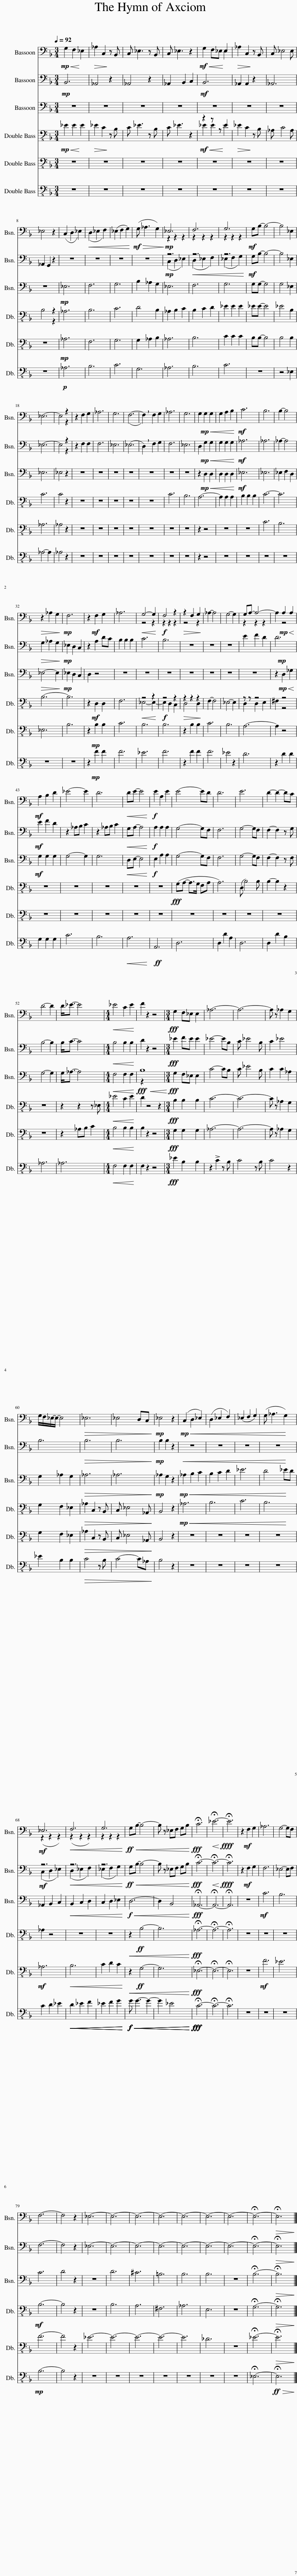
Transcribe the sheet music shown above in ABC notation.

X:1
%%score ( 1 2 ) ( 3 4 ) 5 ( 6 7 ) 8 9
L:1/8
Q:1/4=92
M:3/4
I:linebreak $
K:F
V:1 bass
V:2 bass
V:3 bass
V:4 bass
V:5 bass
V:6 bass-8
V:7 bass-8
V:8 bass-8
V:9 bass-8
V:1
!mp!!<(! G,2 F,2 _E,2!<)! |!mf!!>(! _A,2 C,2!>)! z!mp! B,, | C, _E,3 z B,, | C, _E,3 z2 |!mf!!<(! G,2 F,_E, E,2!<)! | %5
!>(! _A,2 C,2!>)! z!mf! B,, | C, _E,4 E, |$ _E,4 z2 |!mf! (C,2 D,2 _E,2) |!<(! (D,2 _E,2 F,2) | %10
 (_E,2 F,2 G,2)!<)! |!mf!!>(! (G, _A,3 G,2)!>)! |!mp! _E,6 | F,6 | G,6 | %15
!mf! G,B,- B,4- | B,4 _E,2 |$ _E,6- | E,4 z2 | z2 F,2 G,2 | %20
 _A,6 | G,6 | (F,6- | !breath!F,2) F,2 G,2 | _A,6 | %25
 G,6 | G,2!mp! G,2!<(! G,2 | G,2 A,2 B,2!<)! |!mf! C6 | B,6 | %30
 B,2- B,4 |$!>(! z2 _A,2 G,2!>)! |!mp! F,6 | z2!mf! F,2 G,2 | _A,6 | %35
!<(! G,4- G,2!<)! |!f! F,4 z2 |!>(! z2 F,2 G,2!>)! | _A,2- A,4 | G,4- G,2 | %40
 G,A,- A,4- | A,2!mp!!<(! A,2 A,2!<)! |$!mf! A,2 B,2 D2 | _E4- E2 | D6 | %45
!<(! DE- E4!<)! |!f! E2 A,2 E2 | E4- ED | D6 | E6 | %50
 D2- D2- DC |$ D4- D2 | D<_E- E4 |[M:4/4]!<(! _E4 C2 E2!<)! | F2 z2 z4 | %55
[M:3/4]!fff! G,2 F,_E, E,2 | _A,6- | A,6- | A, z _A,2 G,2 |$ G,/F,/_E,/-E,/- E,4 | %60
!>(! _E,6 | _E,4 D,C,!>)! |!mp! _E,4 z2 |!mp!!<(! (C,2 D,2 _E,2) | (D,2 _E,2 F,2) | %65
 (_E,2 F,2 G,2) | (G, _A,3 G,2)!<)! |$!mf! _E,6 |!<(! F,6 | G,6!<)! | %70
!ff!!<(! G,B,- B,4- | B, z _E,F, G,B,!<)! |!fff! !fermata!C6 |!<(! !fermata!_E6-!<)! |!ffff! !fermata!E6 | %75
 z2!mf! F,2 G,2 | _A,6 | G,4- G,F, |$ F,6- | F,4 z2 | %80
 _E,6- | E,6- | E,6- | E,6- | E,6- | %85
 E,6- | E,6- | !fermata!E,6- |!>(! !fermata!E,6!>)! |] %89
V:2
 x6 | x6 | x6 | x6 | x4 _E,2 | %5
 x6 | x6 |$ x6 | x6 | x6 | %10
 x6 | x6 | z2 z2 z2 | z2 z2 z2 | z2 z2 z2 | %15
 x6 | x6 |$ x6 | x4 z2 | x6 | %20
 x6 | x6 | x6 | x6 | x6 | %25
 x6 | x6 | x6 | x6 | x6 | %30
 x6 |$ x6 | x6 | x6 | x6 | %35
 z4 z2 | z2 z2 z2 | z4 z2 | x6 | x6 | %40
 z2 z2 z2 | x2 z4 |$ x6 | x6 | x6 | %45
 x6 | x6 | x6 | x6 | x6 | %50
 x6 |$ x6 | x6 |[M:4/4] x8 | x8 | %55
[M:3/4] x6 | x6 | x6 | x6 |$ x6 | %60
 x6 | x6 | x6 | x6 | x6 | %65
 x6 | x6 |$ (z2 z2 z2) | (z2 z2 z2) | z2 z2 z2 | %70
 x6 | x6 | x6 | x6 | x6 | %75
 x6 | x6 | x6 |$ x6 | x6 | %80
 x6 | x6 | x6 | x6 | x6 | %85
 x6 | x6 | x6 | x6 |] %89
V:3
!mp! B,,6 | _A,,4 z2 | _A,,4 z2 | _A,,2 B,,2 C,2 |!mf! B,,6 | %5
 _A,,2 A,,2 z2 | _A,,6 |$ _A,,2 G,,2 z2 | z6 | z6 | %10
 z6 | z6 |!mp! z6 |!<(! z6 | z6!<)! | %15
!mf! G,B,- B,4- | B,4 _E,2 |$ _E,6- | E,4 z2 | z2 F,2 F,2 | %20
 F,6 | _E,6 | (_E,6 | !breath!D,2) F,2 G,2 | F,6 | %25
 _E,6 | D,2!mp! G,2!<(! G,2 | G,2 G,2 G,2!<)! |!mf! _A,6 | _A,6 | %30
 _A,2- A,4 |$!>(! G,2 _A,2 G,2!>)! |!mp! _E,2 D,2 C,2 | z2 A,2 DC | B,2 B,2 B,2 | %35
 C6 | B,6 | z6 | z6 | z6 | %40
 E2 F2 D2 | D6!mp! |$!mf! E2 F2 D2 | z2 _A,B, C2 | z2 _A,B, C2 | %45
!<(! G,A,- A,4!<)! |!f! A,2 A,2 A,2 | G,4- G,F, | F,6 | G,4- G,F, | %50
 F,2- F,2 z G, |$ B,4- B,2 | B,<C- C4 |[M:4/4]!<(! B,4 B,2 B,2!<)! | D2 z2 z4 | %55
[M:3/4]!fff! _E2 FE E2 | _E4- EB, | C _E4 B, | C2 _E4 |$ B,6 | %60
!>(! B,6 | B,6!>)! |!mp! B,2 B,2 z2 |!<(! z6 | z6 | %65
 z6 | z6!<)! |$!mf! z6 |!<(! z6 | z6!<)! | %70
!ff!!<(! G,B,- B,4- | B, z _E,F, G,B,!<)! |!fff! !fermata!C6- |!<(! !fermata!C6-!<)! |!ffff! !fermata!C6 | %75
 z2!mf! F,2 G,2 | F,6 | _E,4- E,F, |$ F,6- | F,4 z2 | %80
 _E,6- | E,6- | E,6- | E,6- | E,6- | %85
 E,6- | E,6- | !fermata!E,6- |!>(! !fermata!E,6!>)! |] %89
V:4
 x6 | x6 | x6 | x6 | x6 | %5
 x6 | x6 |$ x6 | x6 | x6 | %10
 x6 | x6 | (C,2 D,2 _E,2) | (D,2 _E,2 F,2) | (_E,2 F,2 G,2) | %15
 x6 | x6 |$ x6 | x4 z2 | x6 | %20
 x6 | x6 | x6 | x6 | x6 | %25
 x6 | x6 | x6 | x6 | x6 | %30
 x6 |$ x6 | x6 | x6 | x6 | %35
 x6 | x6 | x6 | x6 | x6 | %40
 x6 | x6 |$ x6 | x6 | x6 | %45
 x6 | x6 | x6 | x6 | x6 | %50
 x6 |$ x6 | x6 |[M:4/4] x8 | x8 | %55
[M:3/4] x6 | x6 | x6 | x6 |$ x6 | %60
 x6 | x6 | x6 | x6 | x6 | %65
 x6 | x6 |$ (C,2 D,2 _E,2) | (D,2 _E,2 F,2) | (_E,2 F,2 G,2) | %70
 x6 | x6 | x6 | x6 | x6 | %75
 x6 | x6 | x6 |$ x6 | x6 | %80
 x6 | x6 | x6 | x6 | x6 | %85
 x6 | x6 | x6 | x6 |] %89
V:5
 z6 | z6 | z6 | z6 | z6 | %5
 z6 | z6 |$ z6 |!mp! _E,6 | F,6 | %10
 G,6 | B,2 _A,2 G,2 | _E,6 | F,6 | G,6 | %15
 G,G,- G,4 | G,4 _E,2 |$ _E,6 | _E,4 z2 | z6 | %20
 z6 | z6 | z6 | z6 | z6 | %25
 z6 | z2!mp! D,2!<(! D,2 | D,2 D,2 D,2!<)! |!mf! _E,6 | _E,6 | %30
 _E,2 F,2 D,2 |$!>(! _E,4- E,2!>)! |!mp! _E,2 D,2 C,2 | D,2 z4 | z6 | %35
 z6 | z6 | z6 | z6 | z6 | %40
 z6 | z2!mp!!<(! D,2 _G,2!<)! |$!mf! G,2 G,2 G,2 | G,4- G,2 | G,6 | %45
!<(! D,E,- E,4!<)! |!f! E,2 A,2 A,2 | G,4- G,F, | F,6 | G,4- G,F, | %50
 F,2- F,2 z F, |$ G,4- G,2 | G,<_A,- A,4 |[M:4/4]!<(! F,4 F,2 F,2!<)! |!fff!!<(! B,8!<)! | %55
[M:3/4]!fff! G,2 F,_E, E,2 | C4- CB, | C _E4 B, | C2 C2 _A,2 |$ G,2 _A,2 G,2 | %60
!>(! _A,6 | _A,6!>)! |!mp! _A,2 G,2 z2 |!mp!!<(! _A,2 B,2 C2 | B,2 C2 D2 | %65
 _E6 | D4 _ED!<)! |$ _A,,2 B,,2 C,2 |!<(! B,,2 C,2 D,2 | C,2 D,2 _E,2!<)! | %70
!f!!<(! D,6- | D,2 B,,4!<)! |!fff! !fermata!_A,,6- | !fermata!A,,6- | !fermata!A,,6 | %75
 z6 |!mf! C6 | B,6 |$ C6 | D4 z2 | %80
 z6 | D6 | ^C6 | =B,6 | B,6 | %85
 B,6 | z6 | !fermata!B,6- |!>(! !fermata!B,6!>)! |] %89
V:6
!mp!!<(! _E2 E2 E2!<)! |!mf!!>(! _E2 C2!>)! z!mp! B, | C _E3 z B, | C _E3 z2 |!mf!!<(! z2 z z _E2!<)! | %5
!>(! _E2 C2!>)! z!mf! B, | _A, C4 A, |$ B,4 z2 |!mf! _A,6 | B,6 | %10
 C6 | D4 B,2 | _A,2 B,2 C2 | B,2 C2 D2 | _E2 E2 E2 | %15
 _EE- E4 | _E4 B,2 |$ C6 | C4 z2 | z6 | %20
 z6 | z6 | z6 | z6 | C6 | %25
 B,6 | A,6- | A,2 A,2 A,2 | B,2 B,2 B,2 | C6- | %30
 C6 |$ B,6- | B,6 | z2!mf! D,2 D,2 | F,6 | %35
!<(! z4 z2!<)! |!f! z4 z2 |!>(! z2 z2 z2!>)! | F,2- F,4 | _E,4- E,2 | %40
 z z z4 | ^F,2 z4 |$ z6 | z6 | z6 | %45
 z6 | z6 |!fff! (G,A,- A,>G, F,A, | A,6) | (D, B,4) B, | %50
 B,2- B,2 z2 |$ z6 | z2 z2 z _E, |[M:4/4]!<(! _E4 C2 E2!<)! | D2 z4 z2 | %55
[M:3/4]!fff! B,2 B,2 B,2 | C6- | C6- | C z _A,2 G,2 |$ G,2 F,2 _E,2 | %60
!>(! _A,2 C,2 z B,, | C, _E,4 _A,,!>)! | B,,4 z2 |!mp!!<(! _A,6 | B,6 | %65
 C6 | B,6!<)! |$ _A,2 z4 | z6 | z6 | %70
!<(! z2!ff! B,4- | B,6!<)! |!fff! !fermata!_A,6- | !fermata!A,6- | !fermata!A,6 | %75
 z6 | z6 | z6 |$!mf! B,6- | B,4 z2 | %80
 z6 | B,6 | A,6 | ^F,6 | _A,6 | %85
 E,6 | z6 | !fermata!G,6- |!>(! !fermata!G,6!>)! |] %89
V:7
 x6 | x6 | x6 | x6 | _E2 E2 E2 | %5
 x6 | x6 |$ x4 z2 | x6 | x6 | %10
 x6 | x6 | x6 | x6 | x6 | %15
 x6 | x6 |$ x6 | x6 | x6 | %20
 x6 | x6 | x6 | x6 | x6 | %25
 x6 | x6 | x6 | x6 | x6 | %30
 x6 |$ x6 | x6 | x6 | x6 | %35
 _E,4- E,2- | E,2 D,2 C,2 | D,4 D,2 | x6 | x6 | %40
 D,2 D,2 E,2 | x2 z4 |$ x6 | x6 | x6 | %45
 x6 | x6 | x6 | x6 | x6 | %50
 x6 |$ x6 | x6 |[M:4/4] x8 | x8 | %55
[M:3/4] x6 | x6 | x6 | x6 |$ x6 | %60
 x6 | x6 | x6 | x6 | x6 | %65
 x6 | x6 |$ x6 | x6 | x6 | %70
 x6 | x6 | x6 | x6 | x6 | %75
 x6 | x6 | x6 |$ x6 | x6 | %80
 x6 | x6 | x6 | x6 | x6 | %85
 x6 | x6 | x6 | x6 |] %89
V:8
 z6 | z6 | z6 | z6 | z6 | %5
 z6 | z6 |$ z6 |!mp! _A,6 | F,6 | %10
 G,6 | G,2 _A,2 B,2 | _A,6 | B,6 | C2 C2 C2 | %15
 B,B,- B,4 | B,4 B,2 |$ _A,6 | _A,4 z2 | z6 | %20
 z6 | z6 | z6 | z6 | z6 | %25
 z6 | z2 z4 | z6 | z6 | C6 | %30
 B,6 |$ _E,6 | B,6 | z2!mp! B,2 B,2 | C6 | %35
 B,6 | B,6 | z2 B,2 B,2 | C6 | B,6 | %40
 A,6- | A,2 z4 |$ z6 | z6 | z6 | %45
 z6 | z6 | z6 | z6 | z6 | %50
 z6 |$ z6 | z2 _A,B, C2 |[M:4/4]!<(! B,4 B,2 B,2!<)! | B,2 z2 z4 | %55
[M:3/4]!fff! G,2 G,2 G,2 | _A,6- | A,6- | A, z _A,2 G,2 |$ G,2 F,2 _E,2 | %60
!>(! _A,2 C,2 z B,, | C, _E,4 _A,,!>)! | B,,4 z2 | z6 | z6 | %65
 z6 | z6 |$!mf! _A,6 |!<(! B,6 | C2 D2 C2!<)! | %70
!<(! z2!ff! G,4- | G,6!<)! |!fff! !fermata!_E,6- | !fermata!E,6- | !fermata!E,6 | %75
 z6 |!mf! F6 | _E6 |$ F6- | F4 z2 | %80
 _E6- | E6- | E6- | E6- | E6 | %85
 _D6 | z6 | !fermata!_E6- |!>(! !fermata!E6!>)! |] %89
V:9
 z6 | z6 | z6 | z6 | z6 | %5
 z6 | z6 |$ z6 |!p! _A,6 | B,6 | %10
 C6 | G,6 | _A,6 | B,6 | C6 | %15
 z6 | z4 _E,2 |$ _A,4- A,2 | _A,4 z2 | z6 | %20
 z6 | z6 | z6 | z6 | z6 | %25
 z6 | z2 z4 | z6 | z6 | z6 | %30
 z6 |$ z6 | z6 | z2!mp! F2 F2 | F6 | %35
 _E6 | F6 | z2 F2 F2 | F6 | _E4 z2 | %40
 D6 | z2 D2 D2 |$ G,2 G,2 G,2 | C6 | B,6 | %45
!<(! A,6!<)! |!ff! A,,6 | D,6 | D,2 D2 A,2 | D,6 | %50
 D,2 D2 B,2 |$ _A,6 | _A,6 |[M:4/4]!<(! F,4 F,2 F,2!<)! | F,2 z2 z4 | %55
[M:3/4]!fff! _E2 B,2 B,2 | z2 !>!C2 z B, | C4 z B, | C4 z2 |$ _E2 B,2 B,2 | %60
!>(! C4 z B, | C4- C_A,!>)! | B,4 z2 | z6 | z6 | %65
 z6 | z6 |$ C2 D2 _E2 |!<(!!<(!!<(! D2 _E2 F2 | _E2 F2 G2!<)!!<)!!<)! | %70
!f!!f!!f!!<(!!<(!!<(! G G3- G2- | G2 _E4!<)!!<)!!<)! |!fff!!fff!!fff! !fermata!C6- | !fermata!C6- | !fermata!C6 | %75
 z6 | z6 | z6 |$!mp! B,6- | B,4 z2 | %80
 z6 | z6 | z6 | z6 | z6 | %85
 z6 | z6 | !fermata!_E,6- |!ff!!>(! !fermata!E,6!>)! |] %89
